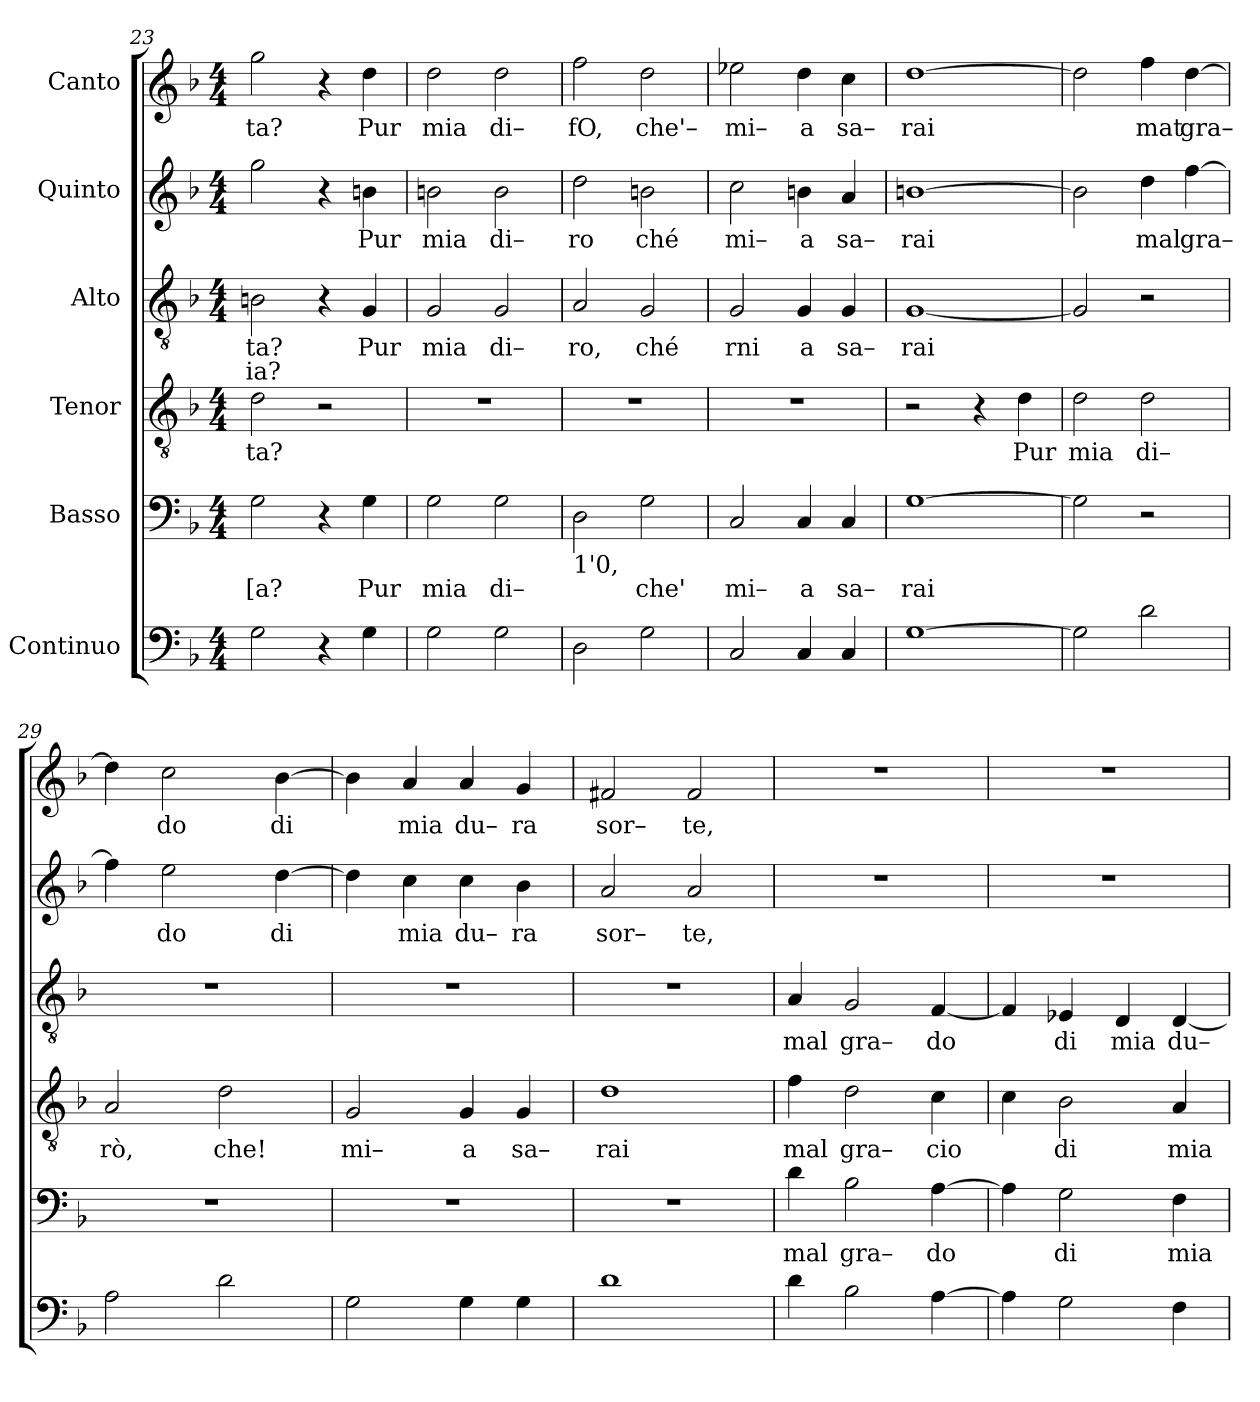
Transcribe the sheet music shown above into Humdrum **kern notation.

**kern	**kern	**text	**kern	**text	**kern	**text	**text	**kern	**text	**kern	**text
*part6	*part5	*part5	*part4	*part4	*part3	*part3	*part3	*part2	*part2	*part1	*part1
*staff6	*staff5	*staff5	*staff4	*staff4	*staff3	*staff3	*staff3	*staff2	*staff2	*staff1	*staff1
*I"Continuo	*I"Basso	*	*I"Tenor	*	*I"Alto	*	*	*I"Quinto	*	*I"Canto	*
*clefF4	*clefF4	*	*clefGv2	*	*clefGv2	*	*	*clefG2	*	*clefG2	*
*k[b-]	*k[b-]	*	*k[b-]	*	*k[b-]	*	*	*k[b-]	*	*k[b-]	*
*F:	*F:	*	*F:	*	*F:	*	*	*F:	*	*F:	*
*M4/4	*M4/4	*	*M4/4	*	*M4/4	*	*	*M4/4	*	*M4/4	*
=23	=23	=23	=23	=23	=23	=23	=23	=23	=23	=23	=23
!	!	!LO:LY:b	!	!LO:LY:b	!	!LO:LY:b	!LO:LY:b	!	!	!	!LO:LY:b
2G\	2G\	[a?	2d\	ta?	2Bn\	ta?	ia?	2gg\	.	2gg\	ta?
4r	4r	.	2r	.	4r	.	.	4r	.	4r	.
!	!	!LO:LY:b	!	!	!	!LO:LY:b	!	!	!LO:LY:b	!	!LO:LY:b
4G\	4G\	Pur	.	.	4G/	Pur	.	4bn\	Pur	4dd\	Pur
=24	=24	=24	=24	=24	=24	=24	=24	=24	=24	=24	=24
!	!	!LO:LY:b	!	!	!	!LO:LY:b	!	!	!LO:LY:b	!	!LO:LY:b
2G\	2G\	mia	1r	.	2G/	mia	.	2bn\	mia	2dd\	mia
!	!	!LO:LY:b	!	!	!	!LO:LY:b	!	!	!LO:LY:b	!	!LO:LY:b
2G\	2G\	di–	.	.	2G/	di–	.	2b\	di–	2dd\	di–
=25	=25	=25	=25	=25	=25	=25	=25	=25	=25	=25	=25
!	!LO:TX:b:t=1'0,	!	!	!	!	!	!	!	!	!	!
!	!	!	!	!	!	!LO:LY:b	!	!	!LO:LY:b	!	!LO:LY:b
2D\	2D\	.	1r	.	2A/	ro,	.	2dd\	ro	2ff\	fO,
!	!	!LO:LY:b	!	!	!	!LO:LY:b	!	!	!LO:LY:b	!	!LO:LY:b
2G\	2G\	che'	.	.	2G/	ché	.	2bn\	ché	2dd\	che'–
=26	=26	=26	=26	=26	=26	=26	=26	=26	=26	=26	=26
!	!	!LO:LY:b	!	!	!	!LO:LY:b	!	!	!LO:LY:b	!	!LO:LY:b
2C/	2C/	mi–	1r	.	2G/	rni	.	2cc\	mi–	2ee-X\	mi–
!	!	!LO:LY:b	!	!	!	!LO:LY:b	!	!	!LO:LY:b	!	!LO:LY:b
4C/	4C/	a	.	.	4G/	a	.	4bn\	a	4dd\	a
!	!	!LO:LY:b	!	!	!	!LO:LY:b	!	!	!LO:LY:b	!	!LO:LY:b
4C/	4C/	sa–	.	.	4G/	sa–	.	4a/	sa–	4cc\	sa–
=27	=27	=27	=27	=27	=27	=27	=27	=27	=27	=27	=27
!	!	!LO:LY:b	!	!	!	!LO:LY:b	!	!	!LO:LY:b	!	!LO:LY:b
[1G	[1G	rai	2r	.	[1G	rai	.	[1bn	rai	[1dd	rai
.	.	.	4r	.	.	.	.	.	.	.	.
!	!	!	!	!LO:LY:b	!	!	!	!	!	!	!
.	.	.	4d\	Pur	.	.	.	.	.	.	.
=28	=28	=28	=28	=28	=28	=28	=28	=28	=28	=28	=28
!	!	!	!	!LO:LY:b	!	!	!	!	!	!	!
2G\]	2G\]	.	2d\	mia	2G/]	.	.	2b\]	.	2dd\]	.
!	!	!	!	!LO:LY:b	!	!	!	!	!LO:LY:b	!	!LO:LY:b
2d\	2r	.	2d\	di–	2r	.	.	4dd\	mal	4ff\	mat
!	!	!	!	!	!	!	!	!	!LO:LY:b	!	!LO:LY:b
.	.	.	.	.	.	.	.	[4ff\	gra–	[4dd\	gra–
=29	=29	=29	=29	=29	=29	=29	=29	=29	=29	=29	=29
!	!	!	!	!LO:LY:b	!	!	!	!	!	!	!
2A\	1r	.	2A/	rò,	1r	.	.	4ff\]	.	4dd\]	.
!	!	!	!	!	!	!	!	!	!LO:LY:b	!	!LO:LY:b
.	.	.	.	.	.	.	.	2ee\	do	2cc\	do
!	!	!	!	!LO:LY:b	!	!	!	!	!	!	!
2d\	.	.	2d\	che!	.	.	.	.	.	.	.
!	!	!	!	!	!	!	!	!	!LO:LY:b	!	!LO:LY:b
.	.	.	.	.	.	.	.	[4dd\	di	[4b-\	di
=30	=30	=30	=30	=30	=30	=30	=30	=30	=30	=30	=30
!	!	!	!	!LO:LY:b	!	!	!	!	!	!	!
2G\	1r	.	2G/	mi–	1r	.	.	4dd\]	.	4b-\]	.
!	!	!	!	!	!	!	!	!	!LO:LY:b	!	!LO:LY:b
.	.	.	.	.	.	.	.	4cc\	mia	4a/	mia
!	!	!	!	!LO:LY:b	!	!	!	!	!LO:LY:b	!	!LO:LY:b
4G\	.	.	4G/	a	.	.	.	4cc\	du–	4a/	du–
!	!	!	!	!LO:LY:b	!	!	!	!	!LO:LY:b	!	!LO:LY:b
4G\	.	.	4G/	sa–	.	.	.	4b-\	ra	4g/	ra
=31	=31	=31	=31	=31	=31	=31	=31	=31	=31	=31	=31
!	!	!	!	!LO:LY:b	!	!	!	!	!LO:LY:b	!	!LO:LY:b
1d	1r	.	1d	rai	1r	.	.	2a/	sor–	2f#X/	sor–
!	!	!	!	!	!	!	!	!	!LO:LY:b	!	!LO:LY:b
.	.	.	.	.	.	.	.	2a/	te,	2f#/	te,
=32	=32	=32	=32	=32	=32	=32	=32	=32	=32	=32	=32
!	!	!LO:LY:b	!	!LO:LY:b	!	!LO:LY:b	!	!	!	!	!
4d\	4d\	mal	4f\	mal	4A/	mal	.	1r	.	1r	.
!	!	!LO:LY:b	!	!LO:LY:b	!	!LO:LY:b	!	!	!	!	!
2B-\	2B-\	gra–	2d\	gra–	2G/	gra–	.	.	.	.	.
!	!	!LO:LY:b	!	!LO:LY:b	!	!LO:LY:b	!	!	!	!	!
[4A\	[4A\	do	4c\	cio	[4F/	do	.	.	.	.	.
=33	=33	=33	=33	=33	=33	=33	=33	=33	=33	=33	=33
4A\]	4A\]	.	4c\	.	4F/]	.	.	1r	.	1r	.
!	!	!LO:LY:b	!	!LO:LY:b	!	!LO:LY:b	!	!	!	!	!
2G\	2G\	di	2B-\	di	4E-X/	di	.	.	.	.	.
!	!	!	!	!	!	!LO:LY:b	!	!	!	!	!
.	.	.	.	.	4D/	mia	.	.	.	.	.
!	!	!LO:LY:b	!	!LO:LY:b	!	!LO:LY:b	!	!	!	!	!
4F\	4F\	mia	4A/	mia	[4D/	du–	.	.	.	.	.
=	=	=	=	=	=	=	=	=	=	=	=
*-	*-	*-	*-	*-	*-	*-	*-	*-	*-	*-	*-
